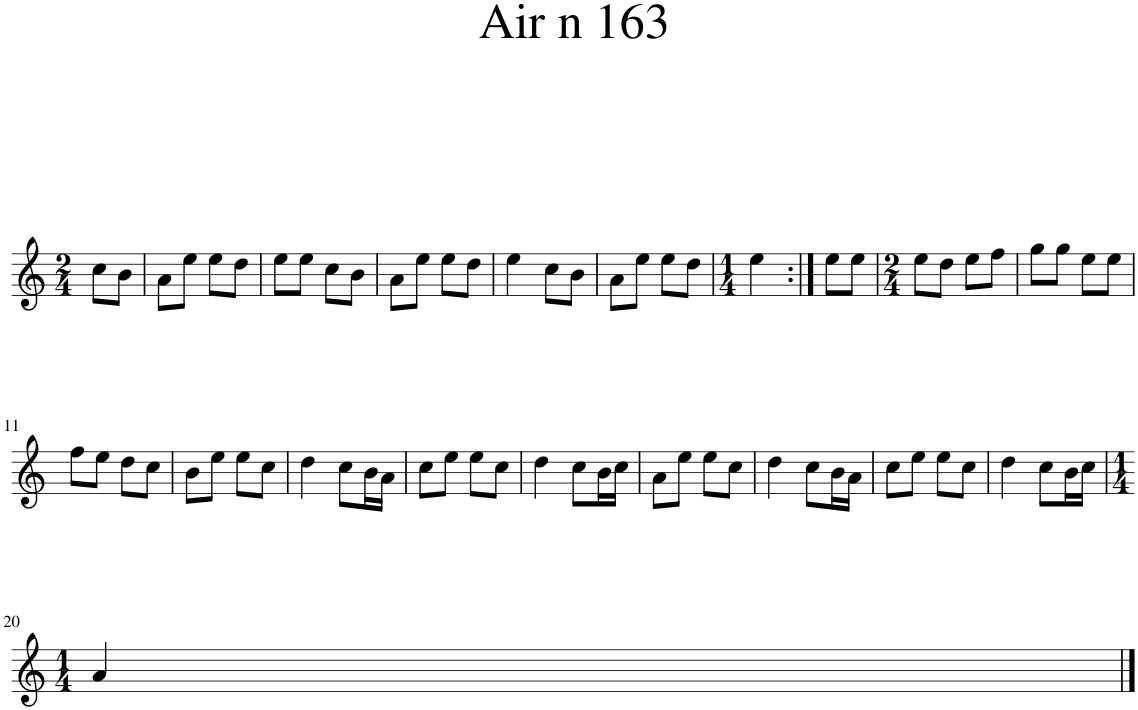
**kern
*part1
*staff1
*I"Piano
*I'Pno.
*clefG2
*k[]
*M2/4
=1
8cc\L
8b\J
=2
8a\L
8ee\J
8ee\L
8dd\J
=3
8ee\L
8ee\J
8cc\L
8b\J
=4
8a\L
8ee\J
8ee\L
8dd\J
=5
4ee\
8cc\L
8b\J
=6
8a\L
8ee\J
8ee\L
8dd\J
=7
*M1/4
4ee\
=8:|!
8ee\L
8ee\J
=9
*M2/4
8ee\L
8dd\J
8ee\L
8ff\J
=10
8gg\L
8gg\J
8ee\L
8ee\J
!!LO:LB:g=z
=11
8ff\L
8ee\J
8dd\L
8cc\J
=12
8b\L
8ee\J
8ee\L
8cc\J
=13
4dd\
8cc\L
16b\L
16a\JJ
=14
8cc\L
8ee\J
8ee\L
8cc\J
=15
4dd\
8cc\L
16b\L
16cc\JJ
=16
8a\L
8ee\J
8ee\L
8cc\J
=17
4dd\
8cc\L
16b\L
16a\JJ
=18
8cc\L
8ee\J
8ee\L
8cc\J
=19
4dd\
8cc\L
16b\L
16cc\JJ
!!LO:LB:g=z
=20
*M1/4
4a/
==
*-
